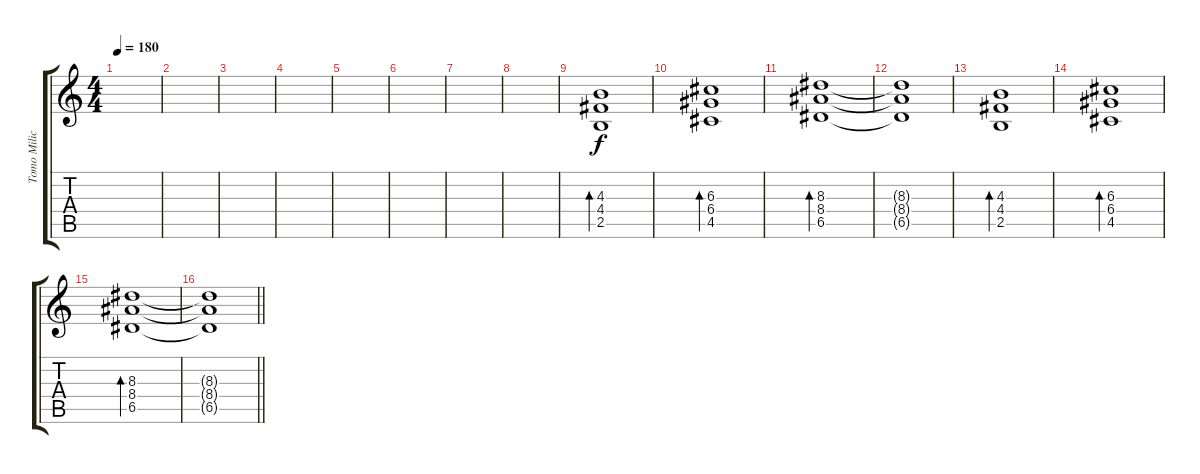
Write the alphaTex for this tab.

\track ("Tomo Milicevic [Guitar]" "Tomo Milic") {instrument overdrivenguitar}
\staff {score tabs}
\tuning (E4 B3 G3 D3 A2 D2) {hide}
\ts (4 4)
\tempo 180
\clef g2
\ks c
|
|
|
|
|
|
|
|
(4.3 4.4 2.5).1{bd 240 volume 8 instrument electricguitarclean} |
(6.3 6.4 4.5).1{bd 240} |
(8.3 8.4 6.5).1{bd 240} |
(8.3{t} 8.4{t} 6.5{t}).1 |
(4.3 4.4 2.5).1{bd 240} |
(6.3 6.4 4.5).1{bd 240} |
(8.3 8.4 6.5).1{bd 240} |
\barLineRight lightlight
(8.3{t} 8.4{t} 6.5{t}).1
